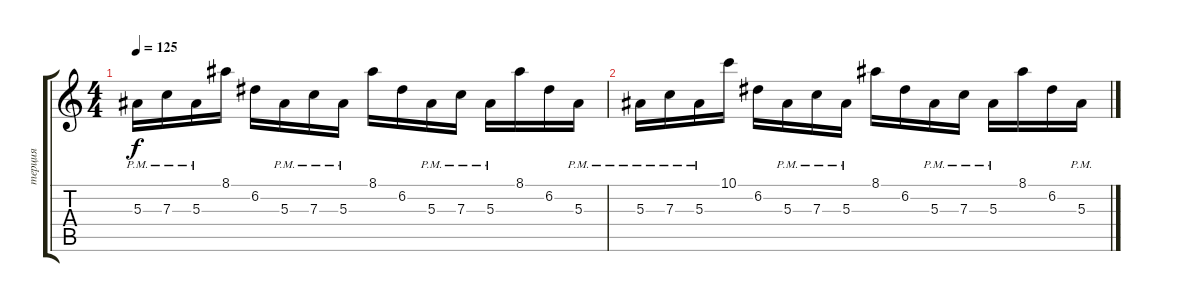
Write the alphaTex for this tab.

\track ("терция" "терция") {instrument distortionguitar}
\staff {score tabs}
\tuning (D4 A3 F3 C3 G2 C2) {hide}
\ts (4 4)
\tempo 125
\clef g2
\ks c
5.3{pm}.16{dy f} 7.3{pm}.16 5.3{pm}.16 8.1.16 6.2.16 5.3{pm}.16 7.3{pm}.16 5.3{pm}.16 8.1.16 6.2.16 5.3{pm}.16 7.3{pm}.16 5.3{pm}.16 8.1.16 6.2.16 5.3{pm}.16 |
5.3{pm}.16 7.3{pm}.16 5.3{pm}.16 10.1.16 6.2.16 5.3{pm}.16 7.3{pm}.16 5.3{pm}.16 8.1.16 6.2.16 5.3{pm}.16 7.3{pm}.16 5.3{pm}.16 8.1.16 6.2.16 5.3{pm}.16
